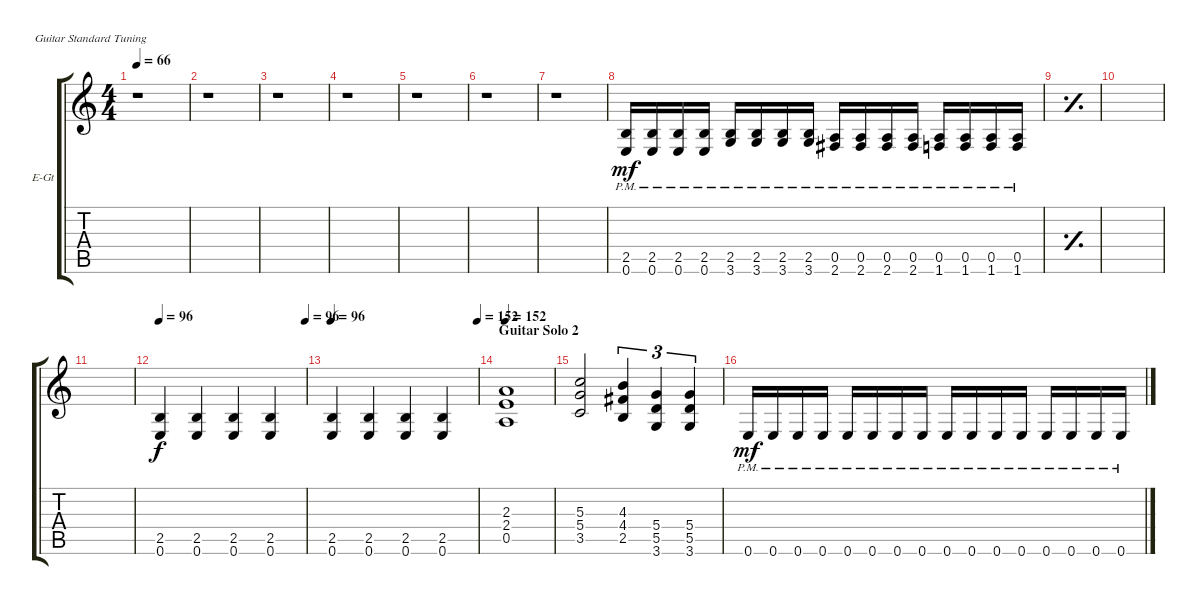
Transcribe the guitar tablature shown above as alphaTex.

\bracketExtendMode groupsimilarinstruments
\firstSystemTrackNameOrientation horizontal
\otherSystemsTrackNameOrientation horizontal
\track ("Gtr. II" "E-Gt") {instrument overdrivenguitar}
\staff {score tabs}
\tuning (E4 B3 G3 D3 A2 E2)
\ts (4 4)
\tempo 66
\clef g2
\ks c
r.1{dy mf} |
r.1 |
r.1 |
r.1 |
r.1 |
r.1 |
r.1 |
(2.5{pm} 0.6{pm}).16 (2.5{pm} 0.6{pm}).16 (2.5{pm} 0.6{pm}).16 (2.5{pm} 0.6{pm}).16 (2.5{pm} 3.6{pm}).16 (2.5{pm} 3.6{pm}).16 (2.5{pm} 3.6{pm}).16 (2.5{pm} 3.6{pm}).16 (0.5{pm} 2.6{pm}).16 (0.5{pm} 2.6{pm}).16 (0.5{pm} 2.6{pm}).16 (0.5{pm} 2.6{pm}).16 (0.5{pm} 1.6{pm}).16 (0.5{pm} 1.6{pm}).16 (0.5{pm} 1.6{pm}).16 (0.5{pm} 1.6{pm}).16 |
\simile simple
|
|
|
\tempo 96
\tempo (96 1)
\simile none
(2.5 0.6).4{dy f} (2.5 0.6).4 (2.5 0.6).4 (2.5 0.6).4 |
\tempo 96
\tempo (152 1)
(2.5 0.6).4 (2.5 0.6).4 (2.5 0.6).4 (2.5 0.6).4 |
\section ("" "Guitar Solo 2")
\tempo 152
(2.3 2.4 0.5).1 |
(5.3 5.4 3.5).2 (4.3 4.4 2.5).4{tu (3 2)} (5.4 5.5 3.6).4{tu (3 2)} (5.4 5.5 3.6).4{tu (3 2)} |
0.6{pm}.16{dy mf} 0.6{pm}.16 0.6{pm}.16 0.6{pm}.16 0.6{pm}.16 0.6{pm}.16 0.6{pm}.16 0.6{pm}.16 0.6{pm}.16 0.6{pm}.16 0.6{pm}.16 0.6{pm}.16 0.6{pm}.16 0.6{pm}.16 0.6{pm}.16 0.6{pm}.16
